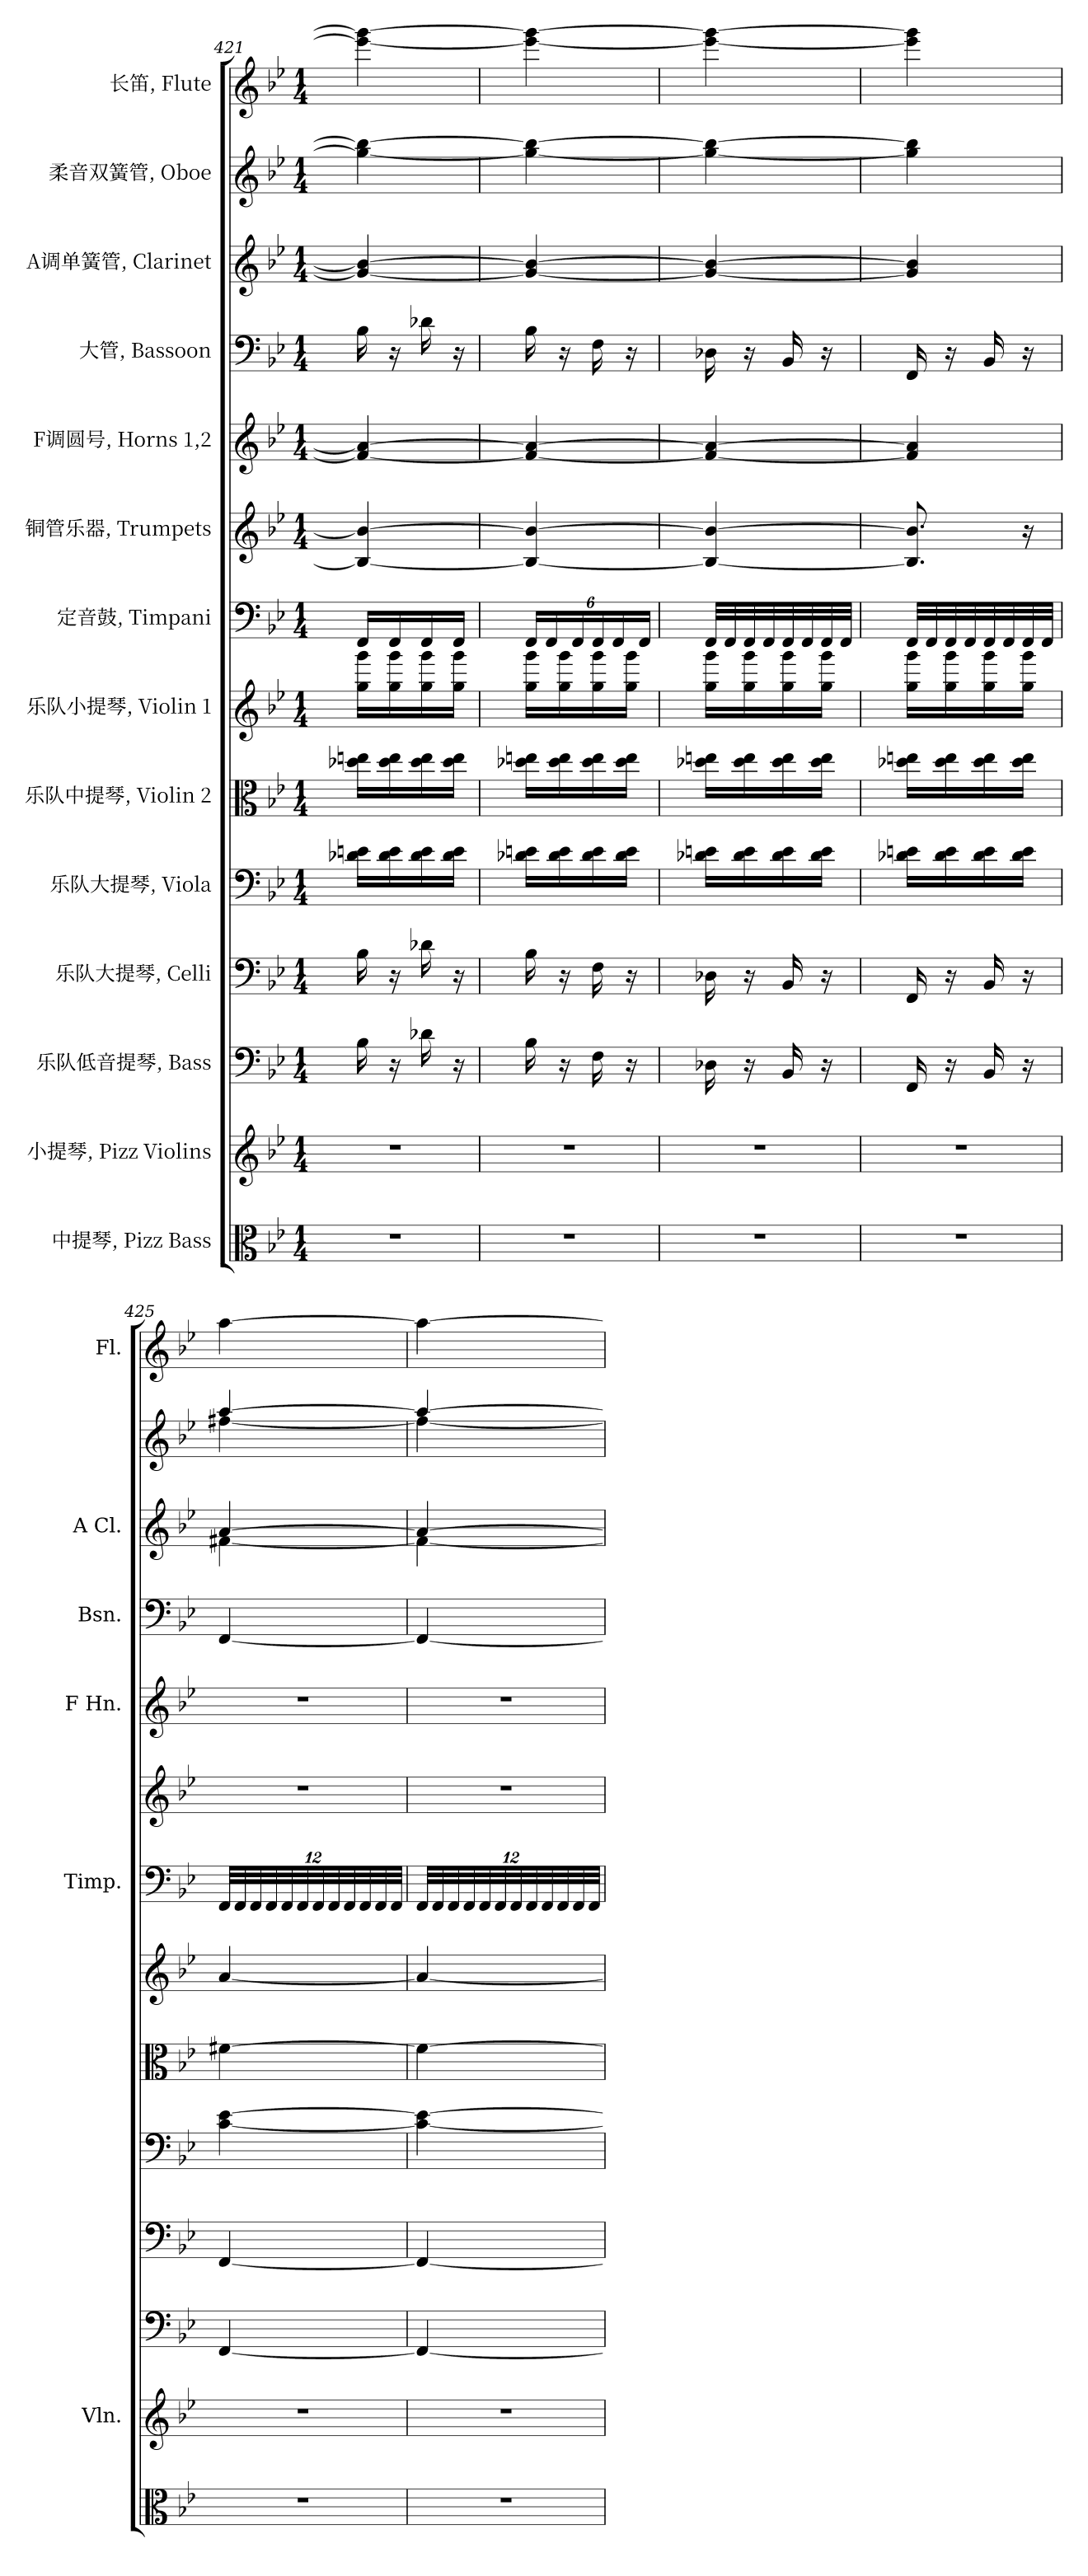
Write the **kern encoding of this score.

**kern	**kern	**kern	**kern	**kern	**kern	**kern	**kern	**kern	**kern	**kern	**kern	**kern	**kern
*part14	*part13	*part12	*part11	*part10	*part9	*part8	*part7	*part6	*part5	*part4	*part3	*part2	*part1
*staff14	*staff13	*staff12	*staff11	*staff10	*staff9	*staff8	*staff7	*staff6	*staff5	*staff4	*staff3	*staff2	*staff1
*I"中提琴, Pizz Bass	*I"小提琴, Pizz Violins	*I"乐队低音提琴, Bass	*I"乐队大提琴, Celli	*I"乐队大提琴, Viola	*I"乐队中提琴, Violin 2	*I"乐队小提琴, Violin 1	*I"定音鼓, Timpani	*I"铜管乐器, Trumpets	*I"F调圆号, Horns 1,2	*I"大管, Bassoon	*I"A调单簧管, Clarinet	*I"柔音双簧管, Oboe	*I"长笛, Flute
*	*I'Vln.	*	*	*	*	*	*I'Timp.	*	*I'F Hn.	*I'Bsn.	*I'A Cl.	*	*I'Fl.
!!LO:PB:g=z
*clefC3	*clefG2	*clefF4	*clefF4	*clefF4	*clefC3	*clefG2	*clefF4	*clefG2	*clefG2	*clefF4	*clefG2	*clefG2	*clefG2
*	*	*ITrd7c12	*	*	*	*	*	*	*ITrd4c7	*	*ITrd2c3	*ITrd2c3	*
*k[b-e-]	*k[b-e-]	*k[b-e-]	*k[b-e-]	*k[b-e-]	*k[b-e-]	*k[b-e-]	*k[b-e-]	*k[b-e-]	*k[b-e-a-]	*k[b-e-]	*k[f#]	*k[f#]	*k[b-e-]
*M1/4	*M1/4	*M1/4	*M1/4	*M1/4	*M1/4	*M1/4	*M1/4	*M1/4	*M1/4	*M1/4	*M1/4	*M1/4	*M1/4
=421	=421	=421	=421	=421	=421	=421	=421	=421	=421	=421	=421	=421	=421
4r	4r	16BB-\	16B-\	16d-X\ 16en\LL	16dd-X\ 16een\LL	16gg\ 16ggg\LL	16FF/LL	4B-/_ 4b-/_	4B-/_ 4d-/_	16B-\	4e/_ 4g/_	4ee\_ 4gg\_	4eee\_ 4ggg\_
.	.	16r	16r	16d-\ 16e\	16dd-\ 16ee\	16gg\ 16ggg\	16FF/	.	.	16r	.	.	.
.	.	16D-X\	16d-X\	16d-\ 16e\	16dd-\ 16ee\	16gg\ 16ggg\	16FF/	.	.	16d-X\	.	.	.
.	.	16r	16r	16d-\ 16e\JJ	16dd-\ 16ee\JJ	16gg\ 16ggg\JJ	16FF/JJ	.	.	16r	.	.	.
=422	=422	=422	=422	=422	=422	=422	=422	=422	=422	=422	=422	=422	=422
*	*	*	*	*	*	*	*Xbrackettup	*	*	*	*	*	*
*	*	*	*	*	*	*	*	*	*	*	*	*	*MM128
4r	4r	16BB-\	16B-\	16d-X\ 16en\LL	16dd-X\ 16een\LL	16gg\ 16ggg\LL	24FF/LL	4B-/_ 4b-/_	4B-/_ 4d-/_	16B-\	4e/_ 4g/_	4ee\_ 4gg\_	4eee\_ 4ggg\_
.	.	.	.	.	.	.	24FF/	.	.	.	.	.	.
.	.	16r	16r	16d-\ 16e\	16dd-\ 16ee\	16gg\ 16ggg\	.	.	.	16r	.	.	.
.	.	.	.	.	.	.	24FF/	.	.	.	.	.	.
.	.	16FF\	16F\	16d-\ 16e\	16dd-\ 16ee\	16gg\ 16ggg\	24FF/	.	.	16F\	.	.	.
.	.	.	.	.	.	.	24FF/	.	.	.	.	.	.
.	.	16r	16r	16d-\ 16e\JJ	16dd-\ 16ee\JJ	16gg\ 16ggg\JJ	.	.	.	16r	.	.	.
.	.	.	.	.	.	.	24FF/JJ	.	.	.	.	.	.
=423	=423	=423	=423	=423	=423	=423	=423	=423	=423	=423	=423	=423	=423
*	*	*	*	*	*	*	*	*	*	*	*	*	*MM119
4r	4r	16DD-X\	16D-X\	16d-X\ 16en\LL	16dd-X\ 16een\LL	16gg\ 16ggg\LL	32FF/LLL	4B-/_ 4b-/_	4B-/_ 4d-/_	16D-X\	4e/_ 4g/_	4ee\_ 4gg\_	4eee\_ 4ggg\_
.	.	.	.	.	.	.	32FF/	.	.	.	.	.	.
.	.	16r	16r	16d-\ 16e\	16dd-\ 16ee\	16gg\ 16ggg\	32FF/	.	.	16r	.	.	.
.	.	.	.	.	.	.	32FF/	.	.	.	.	.	.
.	.	16BBB-/	16BB-/	16d-\ 16e\	16dd-\ 16ee\	16gg\ 16ggg\	32FF/	.	.	16BB-/	.	.	.
.	.	.	.	.	.	.	32FF/	.	.	.	.	.	.
.	.	16r	16r	16d-\ 16e\JJ	16dd-\ 16ee\JJ	16gg\ 16ggg\JJ	32FF/	.	.	16r	.	.	.
.	.	.	.	.	.	.	32FF/JJJ	.	.	.	.	.	.
=424	=424	=424	=424	=424	=424	=424	=424	=424	=424	=424	=424	=424	=424
*	*	*	*	*	*	*	*	*	*	*	*	*	*MM104
4r	4r	16FFF/	16FF/	16d-X\ 16en\LL	16dd-X\ 16een\LL	16gg\ 16ggg\LL	32FF/LLL	8.B-/] 8.b-/]	4B-/] 4d-/]	16FF/	4e/] 4g/]	4ee\] 4gg\]	4eee\] 4ggg\]
.	.	.	.	.	.	.	32FF/	.	.	.	.	.	.
.	.	16r	16r	16d-\ 16e\	16dd-\ 16ee\	16gg\ 16ggg\	32FF/	.	.	16r	.	.	.
.	.	.	.	.	.	.	32FF/	.	.	.	.	.	.
.	.	16BBB-/	16BB-/	16d-\ 16e\	16dd-\ 16ee\	16gg\ 16ggg\	32FF/	.	.	16BB-/	.	.	.
.	.	.	.	.	.	.	32FF/	.	.	.	.	.	.
.	.	16r	16r	16d-\ 16e\JJ	16dd-\ 16ee\JJ	16gg\ 16ggg\JJ	32FF/	16r	.	16r	.	.	.
.	.	.	.	.	.	.	32FF/JJJ	.	.	.	.	.	.
!!LO:PB:g=z
=425	=425	=425	=425	=425	=425	=425	=425	=425	=425	=425	=425	=425	=425
*	*	*	*	*	*	*	*	*	*	*	*	*	*MM66
*	*	*	*	*	*	*	*	*	*	*	*^	*^	*
4r	4r	[4FFF/	[4FF/	[4c\ [4e-\	[4f#X\	[4a/	48FF/LLL	4r	4r	[4FF/	[4f#/	[4d#X\	[4ff#/	[4dd#X\	[4aa\
.	.	.	.	.	.	.	48FF/	.	.	.	.	.	.	.	.
.	.	.	.	.	.	.	48FF/	.	.	.	.	.	.	.	.
.	.	.	.	.	.	.	48FF/	.	.	.	.	.	.	.	.
.	.	.	.	.	.	.	48FF/	.	.	.	.	.	.	.	.
.	.	.	.	.	.	.	48FF/	.	.	.	.	.	.	.	.
.	.	.	.	.	.	.	48FF/	.	.	.	.	.	.	.	.
.	.	.	.	.	.	.	48FF/	.	.	.	.	.	.	.	.
.	.	.	.	.	.	.	48FF/	.	.	.	.	.	.	.	.
.	.	.	.	.	.	.	48FF/	.	.	.	.	.	.	.	.
.	.	.	.	.	.	.	48FF/	.	.	.	.	.	.	.	.
.	.	.	.	.	.	.	48FF/JJJ	.	.	.	.	.	.	.	.
=426	=426	=426	=426	=426	=426	=426	=426	=426	=426	=426	=426	=426	=426	=426	=426
4r	4r	4FFF/_	4FF/_	4c\_ 4e-\_	4f#\_	4a/_	48FF/LLL	4r	4r	4FF/_	4f#/_	4d#\_	4ff#/_	4dd#\_	4aa\_
.	.	.	.	.	.	.	48FF/	.	.	.	.	.	.	.	.
.	.	.	.	.	.	.	48FF/	.	.	.	.	.	.	.	.
.	.	.	.	.	.	.	48FF/	.	.	.	.	.	.	.	.
.	.	.	.	.	.	.	48FF/	.	.	.	.	.	.	.	.
.	.	.	.	.	.	.	48FF/	.	.	.	.	.	.	.	.
.	.	.	.	.	.	.	48FF/	.	.	.	.	.	.	.	.
.	.	.	.	.	.	.	48FF/	.	.	.	.	.	.	.	.
.	.	.	.	.	.	.	48FF/	.	.	.	.	.	.	.	.
.	.	.	.	.	.	.	48FF/	.	.	.	.	.	.	.	.
.	.	.	.	.	.	.	48FF/	.	.	.	.	.	.	.	.
.	.	.	.	.	.	.	48FF/JJJ	.	.	.	.	.	.	.	.
*	*	*	*	*	*	*	*	*	*	*	*v	*v	*	*	*
*	*	*	*	*	*	*	*	*	*	*	*	*v	*v	*
=	=	=	=	=	=	=	=	=	=	=	=	=	=
*-	*-	*-	*-	*-	*-	*-	*-	*-	*-	*-	*-	*-	*-
